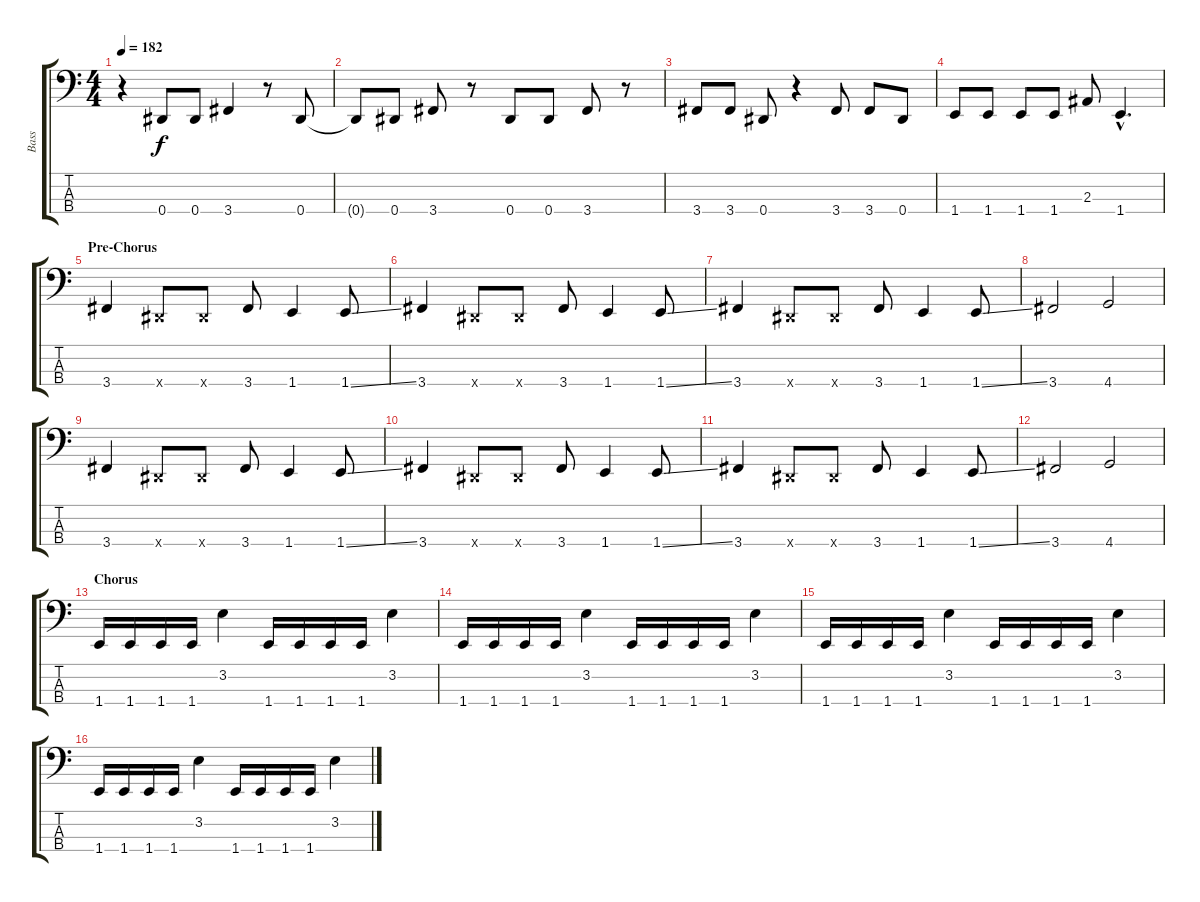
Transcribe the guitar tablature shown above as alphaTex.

\track ("Bass" "Bass") {instrument electricbasspick}
\staff {score tabs}
\tuning (Gb2 Db2 Ab1 Eb1) {hide}
\ts (4 4)
\tempo 182
\clef f4
\ks c
r.4{dy f} 0.4.8 0.4.8 3.4.4 r.8 0.4.8 |
0.4{t}.8 0.4.8 3.4.8 r.8 0.4.8 0.4.8 3.4.8 r.8 |
3.4.8 3.4.8 0.4.8 r.4 3.4.8 3.4.8 0.4.8 |
1.4.8 1.4.8 1.4.8 1.4.8 2.3.8 1.4{hac}.4{d} |
\section ("" "Pre-Chorus")
3.4.4 0.4{x}.8 0.4{x}.8 3.4.8 1.4.4 1.4{ss}.8 |
3.4.4 0.4{x}.8 0.4{x}.8 3.4.8 1.4.4 1.4{ss}.8 |
3.4.4 0.4{x}.8 0.4{x}.8 3.4.8 1.4.4 1.4{ss}.8 |
3.4.2 4.4.2 |
3.4.4 0.4{x}.8 0.4{x}.8 3.4.8 1.4.4 1.4{ss}.8 |
3.4.4 0.4{x}.8 0.4{x}.8 3.4.8 1.4.4 1.4{ss}.8 |
3.4.4 0.4{x}.8 0.4{x}.8 3.4.8 1.4.4 1.4{ss}.8 |
3.4.2 4.4.2 |
\section ("" "Chorus")
1.4.16 1.4.16 1.4.16 1.4.16 3.2.4 1.4.16 1.4.16 1.4.16 1.4.16 3.2.4 |
1.4.16 1.4.16 1.4.16 1.4.16 3.2.4 1.4.16 1.4.16 1.4.16 1.4.16 3.2.4 |
1.4.16 1.4.16 1.4.16 1.4.16 3.2.4 1.4.16 1.4.16 1.4.16 1.4.16 3.2.4 |
1.4.16 1.4.16 1.4.16 1.4.16 3.2.4 1.4.16 1.4.16 1.4.16 1.4.16 3.2.4
